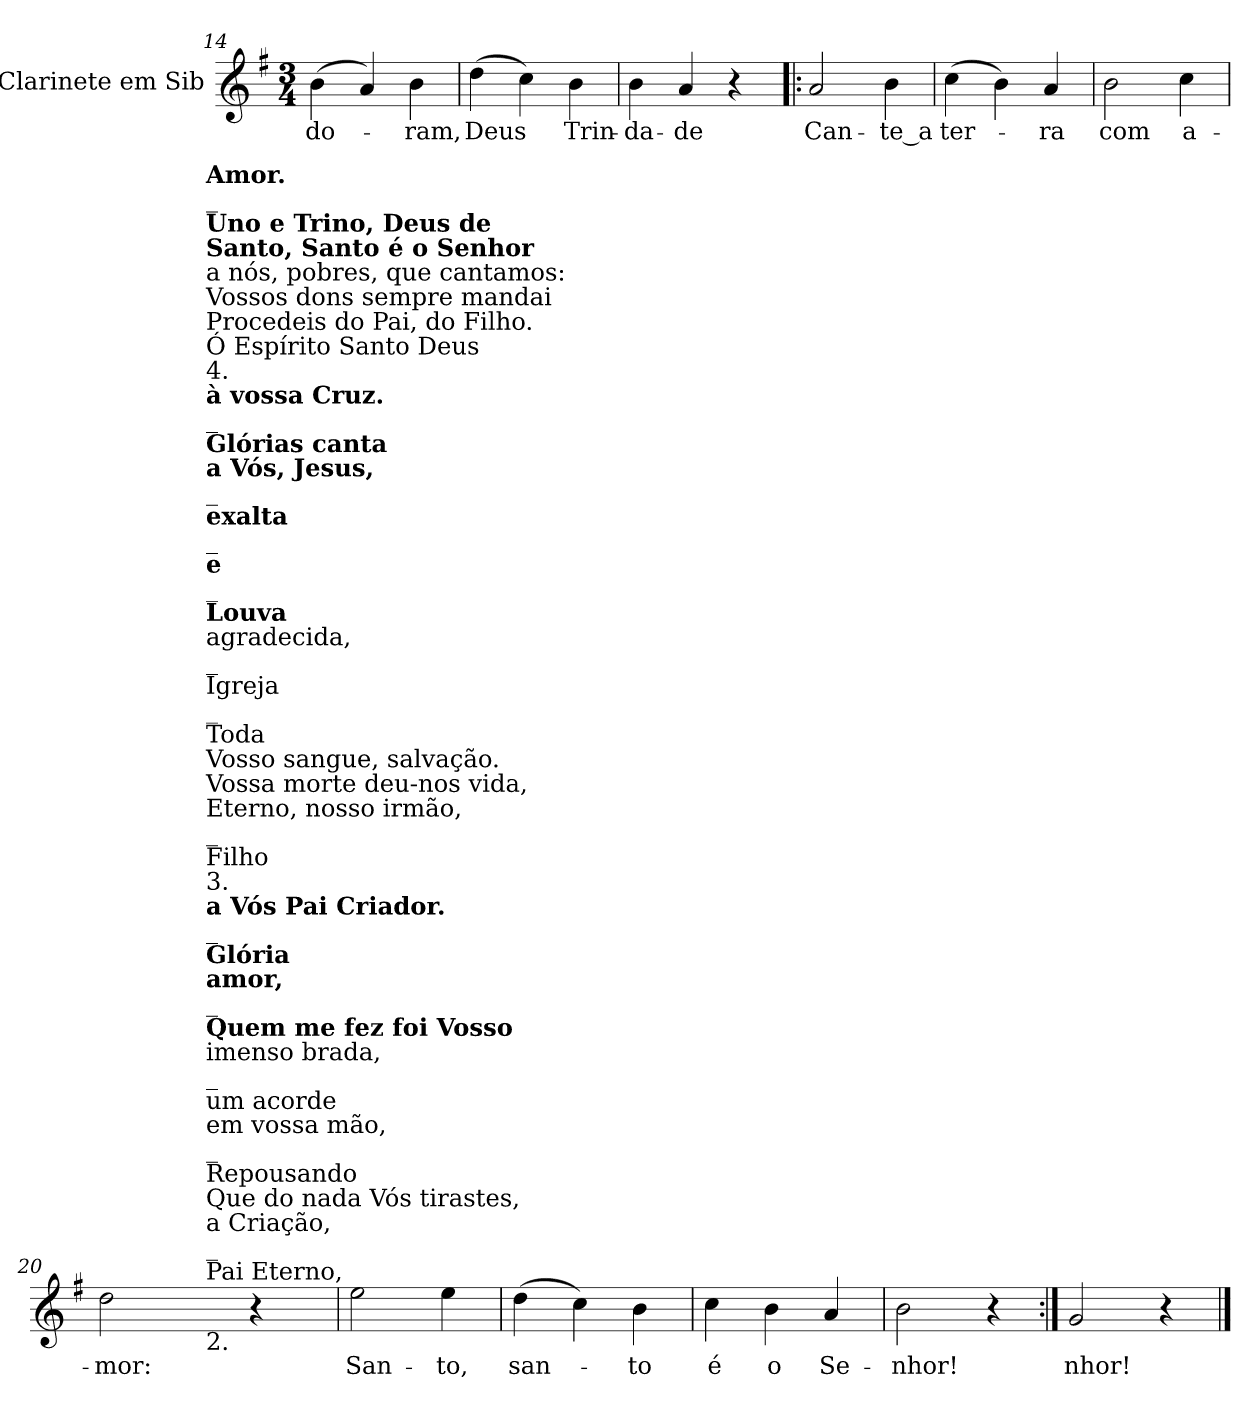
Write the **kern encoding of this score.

**kern	**text
*part1	*part1
*staff1	*staff1
*I"Clarinete em Sib	*
*I'Cl.	*
*clefG2	*
*ITrd1c2	*
*k[b-]	*
*F:	*
*M3/4	*
=14	=14
!	!LO:LY:b:color=#000000
(4ai\	-do-
4gi/)	.
!	!LO:LY:b:color=#000000
4ai\	-ram,
=15	=15
!	!LO:LY:b:color=#000000
(4cci\	Deus
4b-i\)	.
!	!LO:LY:b:color=#000000
4ai\	Trin-
=16	=16
!	!LO:LY:b:color=#000000
4ai\	-da-
!	!LO:LY:b:color=#000000
4gi/	-de
4r	.
=17!|:	=17!|:
!	!LO:LY:b:color=#000000
2gi/	Can-
!	!LO:LY:b:color=#000000
4ai\	-te_a
!!LO:LB:g=z
=18	=18
!	!LO:LY:b:color=#000000
(4b-i\	ter-
4ai\)	.
!	!LO:LY:b:color=#000000
4gi/	-ra
=19	=19
!	!LO:LY:b:color=#000000
2ai\	com
!	!LO:LY:b:color=#000000
4b-i\	a-
=20	=20
!	!LO:LY:b:color=#000000
*^	*
2cci\	4ryy	-mor:
.	16ryy	.
.	32ryy	.
.	256ryy	.
!	!LO:TX:b:t=2.	!
!	!LO:TX:t=Pai Eterno,	!
!	!LO:TX:t=_	!
!	!LO:TX:t=a Criação,	!
!	!LO:TX:t=Que do nada Vós tirastes,	!
!	!LO:TX:t=Repousando	!
!	!LO:TX:t=_	!
!	!LO:TX:t=em vossa mão,	!
!	!LO:TX:t=um acorde	!
!	!LO:TX:t=_	!
!	!LO:TX:t=imenso brada,	!
!	!LO:TX:B:t=Quem me fez foi Vosso	!
!	!LO:TX:t=_	!
!	!LO:TX:B:t=amor,	!
!	!LO:TX:B:t=Glória	!
!	!LO:TX:t=_	!
!	!LO:TX:B:t=a Vós Pai Criador.	!
!	!LO:TX:t=3.	!
!	!LO:TX:t=Filho	!
!	!LO:TX:t=_	!
!	!LO:TX:t=Eterno, nosso irmão,	!
!	!LO:TX:t=Vossa morte deu-nos vida,	!
!	!LO:TX:t=Vosso sangue, salvação.	!
!	!LO:TX:t=Toda	!
!	!LO:TX:t=_	!
!	!LO:TX:t=Igreja	!
!	!LO:TX:t=_	!
!	!LO:TX:t=agradecida,	!
!	!LO:TX:B:t=Louva	!
!	!LO:TX:t=_	!
!	!LO:TX:B:t=e	!
!	!LO:TX:t=_	!
!	!LO:TX:B:t=exalta	!
!	!LO:TX:t=_	!
!	!LO:TX:B:t=a Vós, Jesus,	!
!	!LO:TX:B:t=Glórias canta	!
!	!LO:TX:t=_	!
!	!LO:TX:B:t=à vossa Cruz.	!
!	!LO:TX:t=4.	!
!	!LO:TX:t=Ó Espírito Santo Deus	!
!	!LO:TX:t=Procedeis do Pai, do Filho.	!
!	!LO:TX:t=Vossos dons sempre mandai	!
!	!LO:TX:t=a nós, pobres, que cantamos&colon;	!
!	!LO:TX:B:t=Santo, Santo é o Senhor	!
!	!LO:TX:B:t=Uno e Trino, Deus de	!
!	!LO:TX:t=_	!
!	!LO:TX:B:t=Amor.	!
.	4ryy	.
4r	.	.
.	8ryy	.
.	64..ryy	.
*v	*v	*
=21	=21
*^	*
!	!	!LO:LY:b:color=#000000
*v	*v	*
2ddi\	San-
!	!LO:LY:b:color=#000000
4ddi\	-to,
=22	=22
!	!LO:LY:b:color=#000000
(4cci\	san-
4b-i\)	.
!	!LO:LY:b:color=#000000
4ai\	-to
=23	=23
!	!LO:LY:b:color=#000000
4b-i\	é
!	!LO:LY:b:color=#000000
4ai\	o
!	!LO:LY:b:color=#000000
4gi/	Se-
=24	=24
!	!LO:LY:b:color=#000000
2ai\	-nhor!
4r	.
=25:|!	=25:|!
!	!LO:LY:b:color=#000000
2fi/	nhor!
4r	.
==	==
*-	*-
